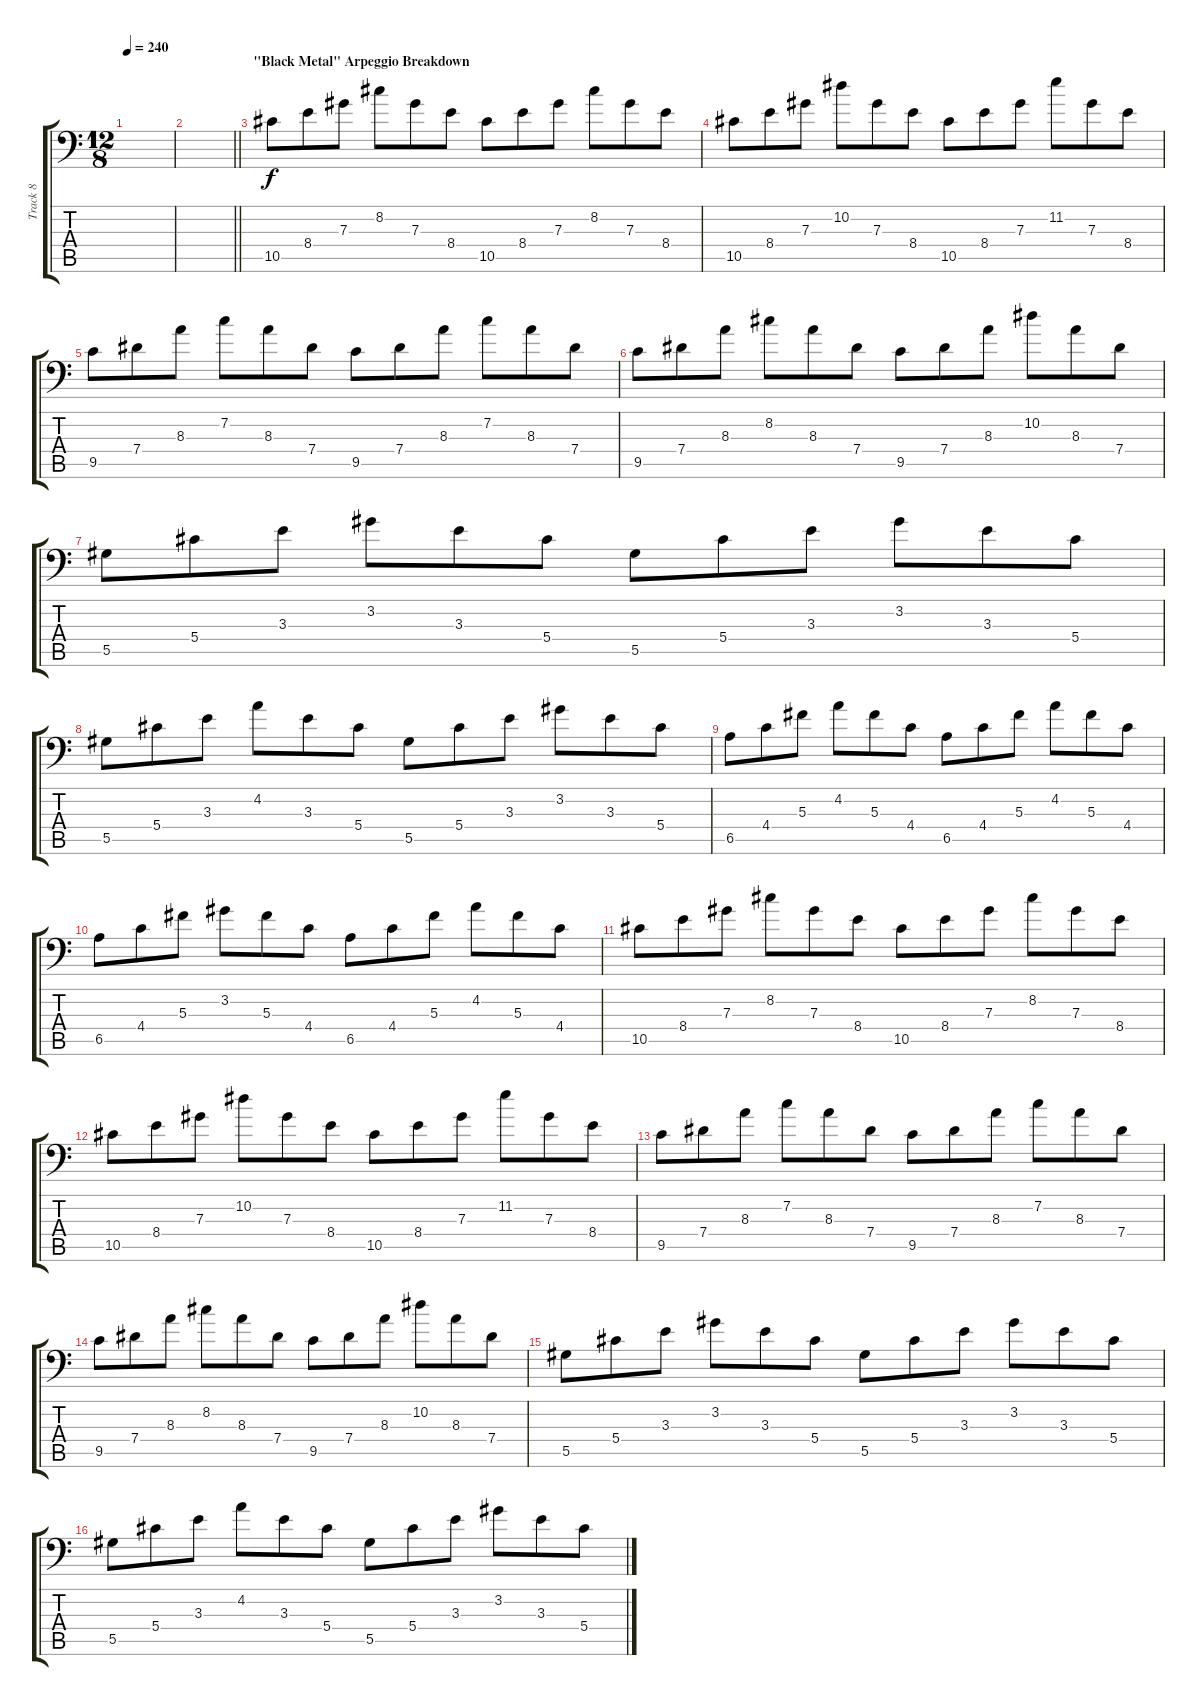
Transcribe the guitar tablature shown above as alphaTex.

\track ("Track 8" "Track 8") {instrument distortionguitar}
\staff {score tabs}
\tuning (Bb3 F3 Db3 Ab2 Eb2 Ab1) {hide}
\ts (12 8)
\tempo 240
\clef f4
\ks c
|
\barLineRight lightlight
|
\section ("" "\"Black Metal\" Arpeggio Breakdown")
10.5.8{volume 14 instrument distortionguitar} 8.4.8 7.3.8 8.2.8 7.3.8 8.4.8 10.5.8 8.4.8 7.3.8 8.2.8 7.3.8 8.4.8 |
10.5.8 8.4.8 7.3.8 10.2.8 7.3.8 8.4.8 10.5.8 8.4.8 7.3.8 11.2.8 7.3.8 8.4.8 |
9.5.8 7.4.8 8.3.8 7.2.8 8.3.8 7.4.8 9.5.8 7.4.8 8.3.8 7.2.8 8.3.8 7.4.8 |
9.5.8 7.4.8 8.3.8 8.2.8 8.3.8 7.4.8 9.5.8 7.4.8 8.3.8 10.2.8 8.3.8 7.4.8 |
5.5.8 5.4.8 3.3.8 3.2.8 3.3.8 5.4.8 5.5.8 5.4.8 3.3.8 3.2.8 3.3.8 5.4.8 |
5.5.8 5.4.8 3.3.8 4.2.8 3.3.8 5.4.8 5.5.8 5.4.8 3.3.8 3.2.8 3.3.8 5.4.8 |
6.5.8 4.4.8 5.3.8 4.2.8 5.3.8 4.4.8 6.5.8 4.4.8 5.3.8 4.2.8 5.3.8 4.4.8 |
6.5.8 4.4.8 5.3.8 3.2.8 5.3.8 4.4.8 6.5.8 4.4.8 5.3.8 4.2.8 5.3.8 4.4.8 |
10.5.8 8.4.8 7.3.8 8.2.8 7.3.8 8.4.8 10.5.8 8.4.8 7.3.8 8.2.8 7.3.8 8.4.8 |
10.5.8 8.4.8 7.3.8 10.2.8 7.3.8 8.4.8 10.5.8 8.4.8 7.3.8 11.2.8 7.3.8 8.4.8 |
9.5.8 7.4.8 8.3.8 7.2.8 8.3.8 7.4.8 9.5.8 7.4.8 8.3.8 7.2.8 8.3.8 7.4.8 |
9.5.8 7.4.8 8.3.8 8.2.8 8.3.8 7.4.8 9.5.8 7.4.8 8.3.8 10.2.8 8.3.8 7.4.8 |
5.5.8 5.4.8 3.3.8 3.2.8 3.3.8 5.4.8 5.5.8 5.4.8 3.3.8 3.2.8 3.3.8 5.4.8 |
5.5.8 5.4.8 3.3.8 4.2.8 3.3.8 5.4.8 5.5.8 5.4.8 3.3.8 3.2.8 3.3.8 5.4.8
